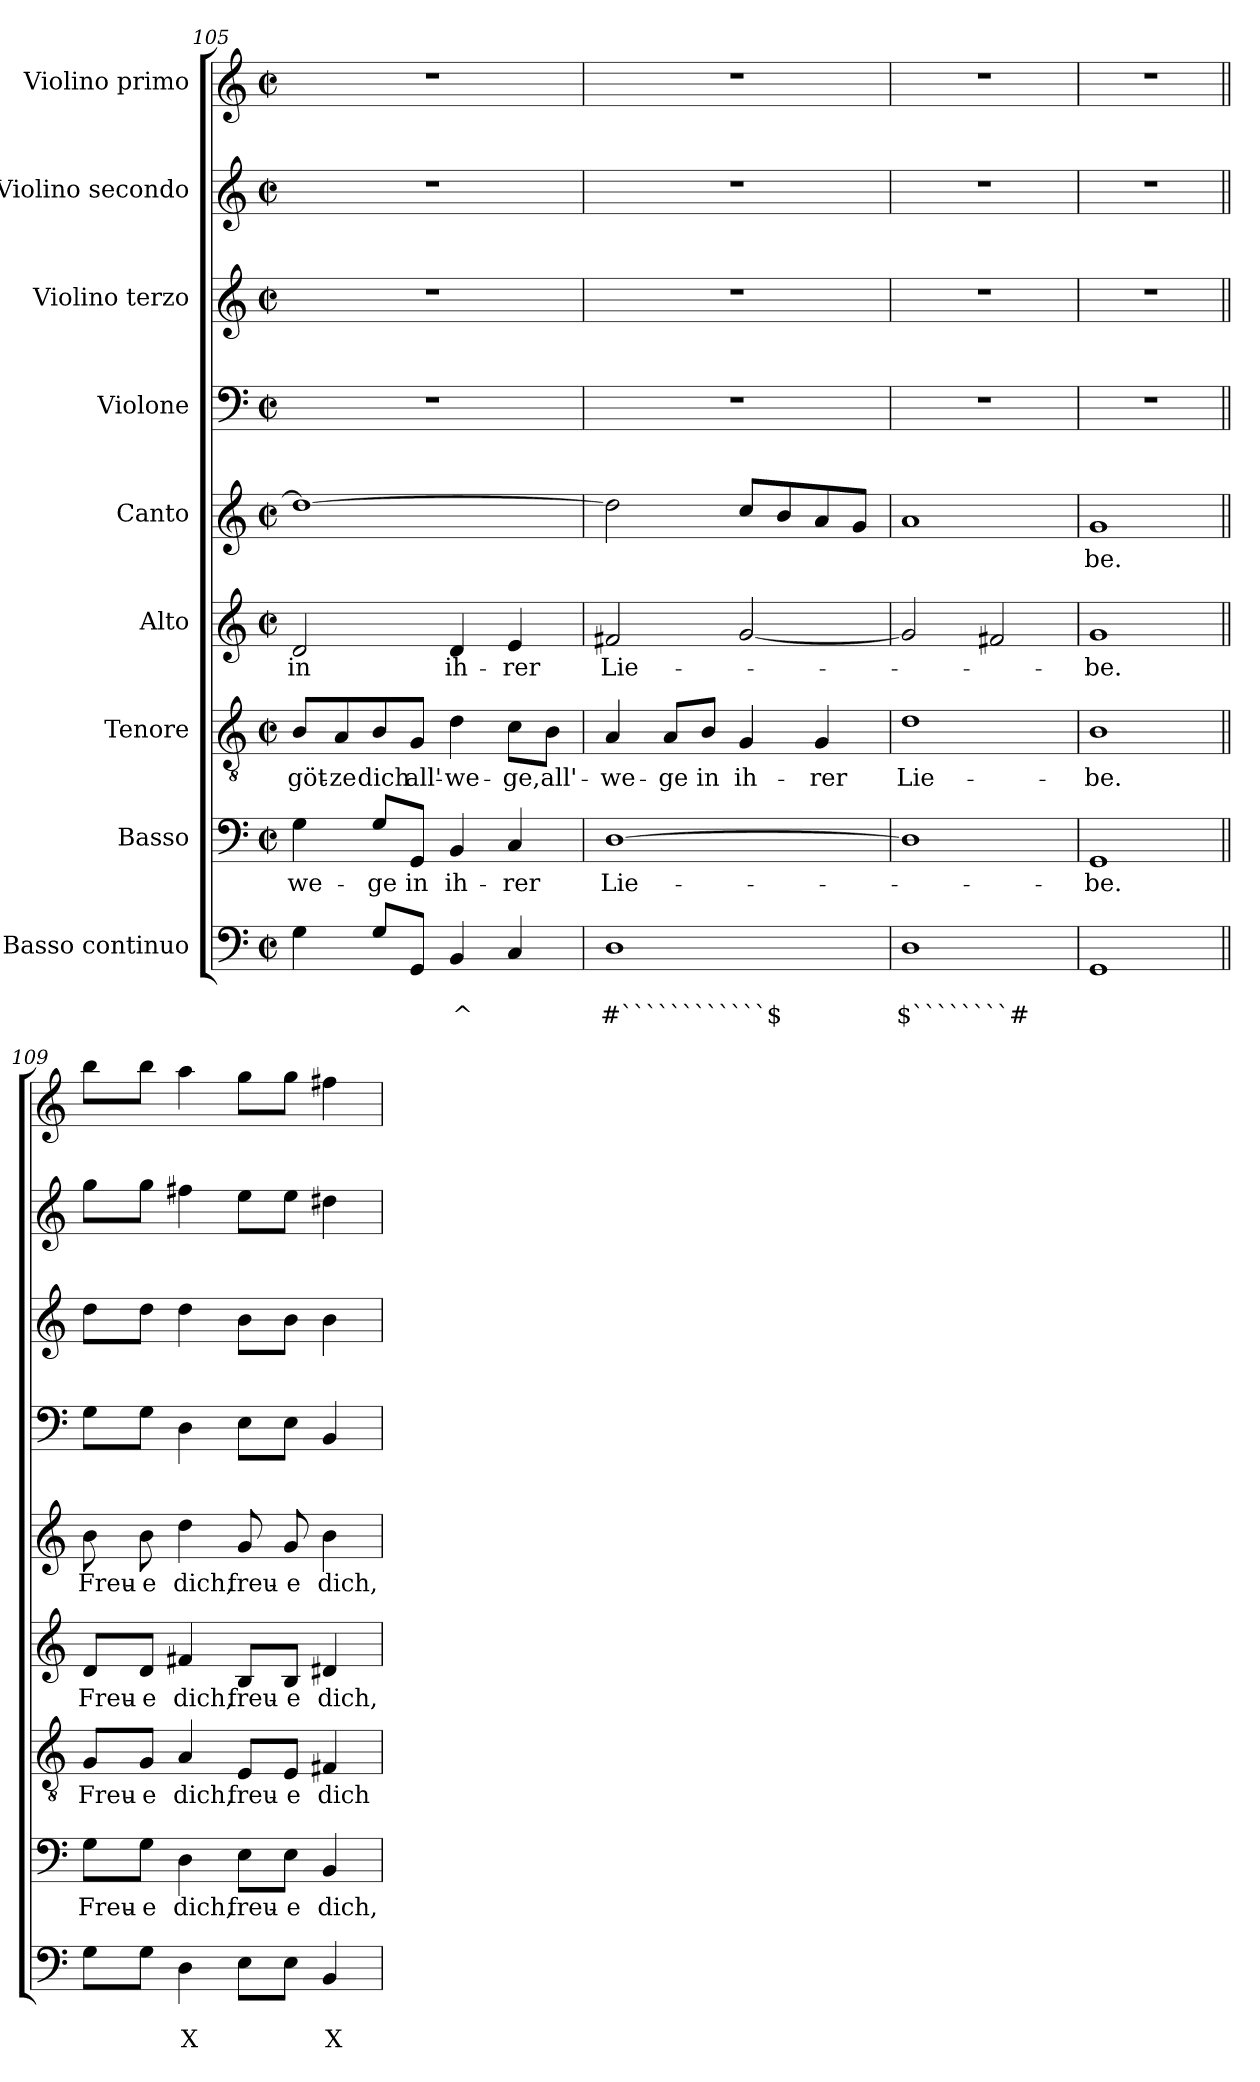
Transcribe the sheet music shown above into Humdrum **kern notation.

**kern	**text	**text	**kern	**text	**kern	**text	**kern	**text	**kern	**text	**kern	**kern	**kern	**kern
*part9	*part9	*part9	*part8	*part8	*part7	*part7	*part6	*part6	*part5	*part5	*part4	*part3	*part2	*part1
*staff9	*staff9	*staff9	*staff8	*staff8	*staff7	*staff7	*staff6	*staff6	*staff5	*staff5	*staff4	*staff3	*staff2	*staff1
*I"Basso continuo	*	*	*I"Basso	*	*I"Tenore	*	*I"Alto	*	*I"Canto	*	*I"Violone	*I"Violino terzo	*I"Violino secondo	*I"Violino primo
!!LO:LB:g=z
*clefF4	*	*	*clefF4	*	*clefGv2	*	*clefG2	*	*clefG2	*	*clefF4	*clefG2	*clefG2	*clefG2
*k[]	*	*	*k[]	*	*k[]	*	*k[]	*	*k[]	*	*k[]	*k[]	*k[]	*k[]
*C:	*	*	*C:	*	*C:	*	*C:	*	*C:	*	*C:	*C:	*C:	*C:
*M2/2	*	*	*M2/2	*	*M2/2	*	*M2/2	*	*M2/2	*	*M2/2	*M2/2	*M2/2	*M2/2
*met(c|)	*	*	*met(c|)	*	*met(c|)	*	*met(c|)	*	*met(c|)	*	*met(c|)	*met(c|)	*met(c|)	*met(c|)
=105	=105	=105	=105	=105	=105	=105	=105	=105	=105	=105	=105	=105	=105	=105
!	!	!	!	!LO:LY:b	!	!LO:LY:b	!	!LO:LY:b	!	!	!	!	!	!
4G\	.	.	4G\	-we-	8B/L	-göt-	2d/	in	1dd_	.	1r	1r	1r	1r
!	!	!	!	!	!	!LO:LY:b	!	!	!	!	!	!	!	!
.	.	.	.	.	8A/	-ze	.	.	.	.	.	.	.	.
!	!	!	!	!LO:LY:b	!	!LO:LY:b	!	!	!	!	!	!	!	!
8G/L	.	.	8G/L	-ge	8B/	dich	.	.	.	.	.	.	.	.
!	!	!	!	!LO:LY:b	!	!LO:LY:b	!	!	!	!	!	!	!	!
8GG/J	.	.	8GG/J	in	8G/J	all'-	.	.	.	.	.	.	.	.
!	!	!LO:LY:b	!	!LO:LY:b	!	!LO:LY:b	!	!LO:LY:b	!	!	!	!	!	!
4BB/	.	^	4BB/	ih-	4d\	-we-	4d/	ih-	.	.	.	.	.	.
!	!	!	!	!LO:LY:b	!	!LO:LY:b	!	!LO:LY:b	!	!	!	!	!	!
4C/	.	.	4C/	-rer	8c\L	-ge,	4e/	-rer	.	.	.	.	.	.
!	!	!	!	!	!	!LO:LY:b	!	!	!	!	!	!	!	!
.	.	.	.	.	8B\J	all'-	.	.	.	.	.	.	.	.
=106	=106	=106	=106	=106	=106	=106	=106	=106	=106	=106	=106	=106	=106	=106
!	!	!LO:LY:b	!	!LO:LY:b	!	!LO:LY:b	!	!LO:LY:b	!	!	!	!	!	!
1D	.	#````````````$	[1D	Lie-	4A/	-we-	2f#X/	Lie-	2dd\]	.	1r	1r	1r	1r
!	!	!	!	!	!	!LO:LY:b	!	!	!	!	!	!	!	!
.	.	.	.	.	8A/L	-ge	.	.	.	.	.	.	.	.
!	!	!	!	!	!	!LO:LY:b	!	!	!	!	!	!	!	!
.	.	.	.	.	8B/J	in	.	.	.	.	.	.	.	.
!	!	!	!	!	!	!LO:LY:b	!	!	!	!	!	!	!	!
.	.	.	.	.	4G/	ih-	[2g/	.	8cc/L	.	.	.	.	.
.	.	.	.	.	.	.	.	.	8b/	.	.	.	.	.
!	!	!	!	!	!	!LO:LY:b	!	!	!	!	!	!	!	!
.	.	.	.	.	4G/	-rer	.	.	8a/	.	.	.	.	.
.	.	.	.	.	.	.	.	.	8g/J	.	.	.	.	.
=107	=107	=107	=107	=107	=107	=107	=107	=107	=107	=107	=107	=107	=107	=107
!	!	!LO:LY:b	!	!	!	!LO:LY:b	!	!	!	!	!	!	!	!
1D	.	$````````#	1D]	.	1d	Lie-	2g/]	.	1a	.	1r	1r	1r	1r
.	.	.	.	.	.	.	2f#X/	.	.	.	.	.	.	.
=108	=108	=108	=108	=108	=108	=108	=108	=108	=108	=108	=108	=108	=108	=108
!	!	!	!	!LO:LY:b	!	!LO:LY:b	!	!LO:LY:b	!	!LO:LY:b	!	!	!	!
1GG	.	.	1GG	-be.	1B	-be.	1g	-be.	1g	-be.	1r	1r	1r	1r
!!LO:PB:g=z
=109||	=109||	=109||	=109||	=109||	=109||	=109||	=109||	=109||	=109||	=109||	=109||	=109||	=109||	=109||
!	!	!	!	!LO:LY:b	!	!LO:LY:b	!	!LO:LY:b	!	!LO:LY:b	!	!	!	!
8G\L	.	.	8G\L	Freu-	8G/L	Freu-	8d/L	Freu-	8b\	Freu-	8G\L	8dd\L	8gg\L	8bb\L
!	!	!	!	!LO:LY:b	!	!LO:LY:b	!	!LO:LY:b	!	!LO:LY:b	!	!	!	!
8G\J	.	.	8G\J	-e	8G/J	-e	8d/J	-e	8b\	-e	8G\J	8dd\J	8gg\J	8bb\J
!	!	!LO:LY:b	!	!LO:LY:b	!	!LO:LY:b	!	!LO:LY:b	!	!LO:LY:b	!	!	!	!
4D\	.	X	4D\	dich,	4A/	dich,	4f#X/	dich,	4dd\	dich,	4D\	4dd\	4ff#X\	4aa\
!	!	!	!	!LO:LY:b	!	!LO:LY:b	!	!LO:LY:b	!	!LO:LY:b	!	!	!	!
8E\L	.	.	8E\L	freu-	8E/L	freu-	8B/L	freu-	8g/	freu-	8E\L	8b\L	8ee\L	8gg\L
!	!	!	!	!LO:LY:b	!	!LO:LY:b	!	!LO:LY:b	!	!LO:LY:b	!	!	!	!
8E\J	.	.	8E\J	-e	8E/J	-e	8B/J	-e	8g/	-e	8E\J	8b\J	8ee\J	8gg\J
!	!	!LO:LY:b	!	!LO:LY:b	!	!LO:LY:b	!	!LO:LY:b	!	!LO:LY:b	!	!	!	!
4BB/	.	X	4BB/	dich,	4F#X/	dich	4d#X/	dich,	4b\	dich,	4BB/	4b\	4dd#X\	4ff#X\
=	=	=	=	=	=	=	=	=	=	=	=	=	=	=
*-	*-	*-	*-	*-	*-	*-	*-	*-	*-	*-	*-	*-	*-	*-
